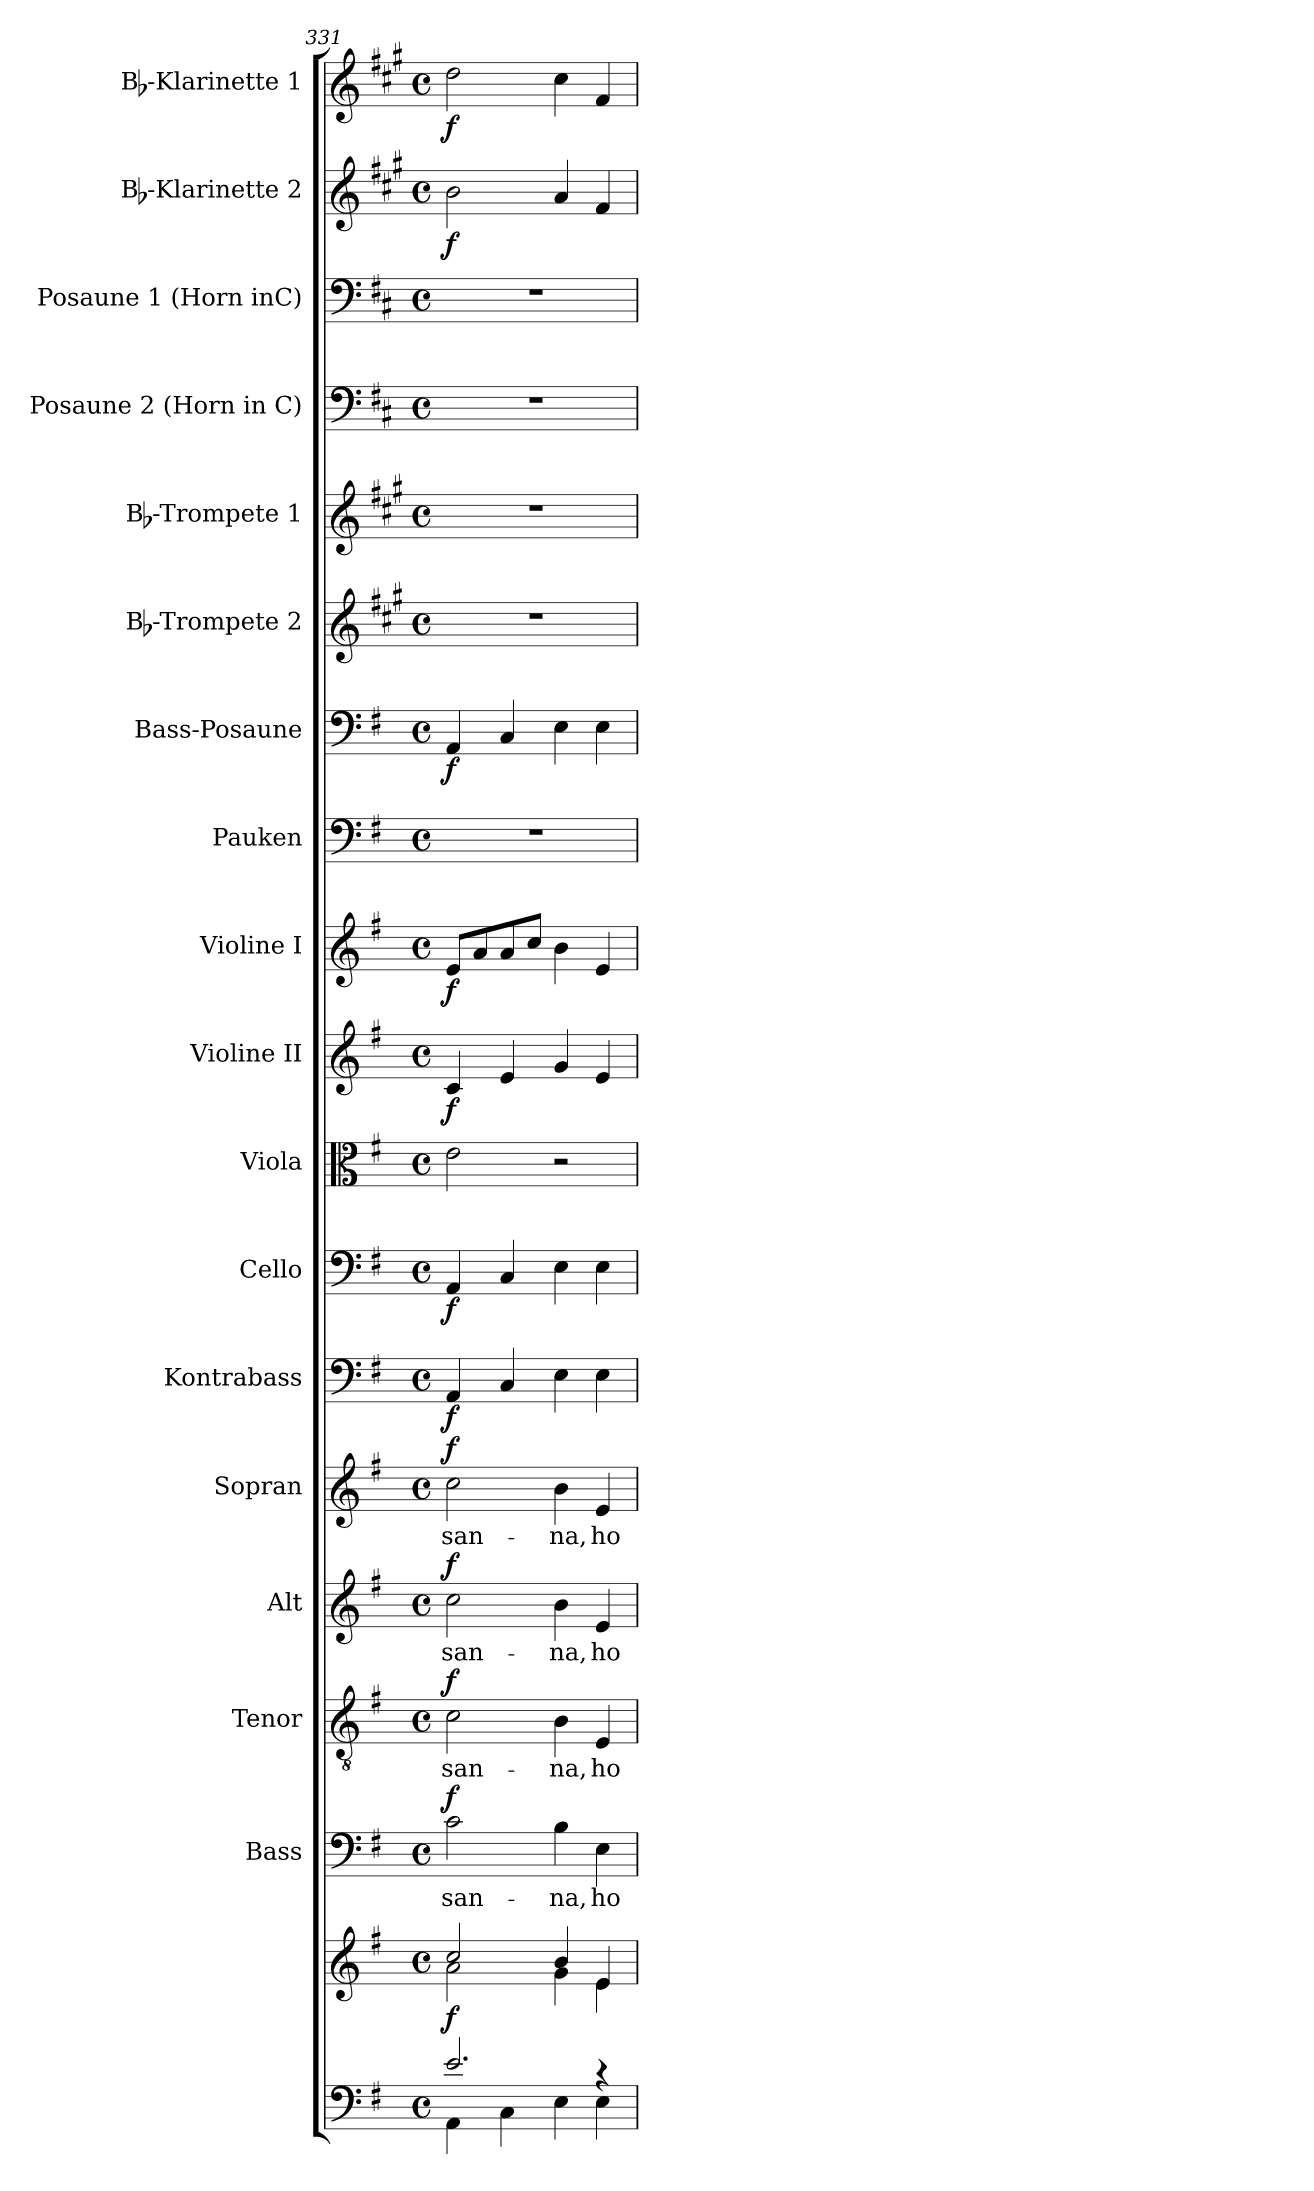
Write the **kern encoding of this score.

**kern	**kern	**dynam	**kern	**text	**dynam	**kern	**text	**dynam	**kern	**text	**dynam	**kern	**text	**dynam	**kern	**dynam	**kern	**dynam	**kern	**kern	**dynam	**kern	**dynam	**kern	**kern	**dynam	**kern	**kern	**kern	**kern	**kern	**dynam	**kern	**dynam
*part18	*part18	*part18	*part17	*part17	*part17	*part16	*part16	*part16	*part15	*part15	*part15	*part14	*part14	*part14	*part13	*part13	*part12	*part12	*part11	*part10	*part10	*part9	*part9	*part8	*part7	*part7	*part6	*part5	*part4	*part3	*part2	*part2	*part1	*part1
*staff19	*staff18	*staff18/19	*staff17	*staff17	*staff17	*staff16	*staff16	*staff16	*staff15	*staff15	*staff15	*staff14	*staff14	*staff14	*staff13	*staff13	*staff12	*staff12	*staff11	*staff10	*staff10	*staff9	*staff9	*staff8	*staff7	*staff7	*staff6	*staff5	*staff4	*staff3	*staff2	*staff2	*staff1	*staff1
*	*	*	*I"Bass	*	*	*I"Tenor	*	*	*I"Alt	*	*	*I"Sopran	*	*	*I"Kontrabass	*	*I"Cello	*	*I"Viola	*I"Violine II	*	*I"Violine I	*	*I"Pauken	*I"Bass-Posaune	*	*I"Bb-Trompete 2	*I"Bb-Trompete 1	*I"Posaune 2 (Horn in C)	*I"Posaune 1 (Horn inC)	*I"Bb-Klarinette 2	*	*I"Bb-Klarinette 1	*
*	*	*	*I'B.	*	*	*I'T.	*	*	*I'A.	*	*	*I'S.	*	*	*I'Kb.	*	*	*	*I'Vla.	*I'Vl. II	*	*I'Vl. I	*	*I'Pk.	*I'B-Pos.	*	*I'Bb Trp. 2	*I'Bb Trp. 1	*I'Pos. 2	*I'Pos. 1	*I'Bb Kl. 2	*	*I'Bb Kl. 1	*
*clefF4	*clefG2	*	*clefF4	*	*	*clefGv2	*	*	*clefG2	*	*	*clefG2	*	*	*clefF4	*	*clefF4	*	*clefC3	*clefG2	*	*clefG2	*	*clefF4	*clefF4	*	*clefG2	*clefG2	*clefF4	*clefF4	*clefG2	*	*clefG2	*
*	*	*	*	*	*	*	*	*	*	*	*	*	*	*	*ITrd7c12	*	*	*	*	*	*	*	*	*	*	*	*ITrd1c2	*ITrd1c2	*ITrd4c7	*ITrd4c7	*ITrd1c2	*	*ITrd1c2	*
*k[f#]	*k[f#]	*	*k[f#]	*	*	*k[f#]	*	*	*k[f#]	*	*	*k[f#]	*	*	*k[f#]	*	*k[f#]	*	*k[f#]	*k[f#]	*	*k[f#]	*	*k[f#]	*k[f#]	*	*k[f#]	*k[f#]	*k[f#]	*k[f#]	*k[f#]	*	*k[f#]	*
*G:	*G:	*	*G:	*	*	*G:	*	*	*G:	*	*	*G:	*	*	*G:	*	*G:	*	*G:	*G:	*	*G:	*	*G:	*G:	*	*G:	*G:	*G:	*G:	*G:	*	*G:	*
*M4/4	*M4/4	*	*M4/4	*	*	*M4/4	*	*	*M4/4	*	*	*M4/4	*	*	*M4/4	*	*M4/4	*	*M4/4	*M4/4	*	*M4/4	*	*M4/4	*M4/4	*	*M4/4	*M4/4	*M4/4	*M4/4	*M4/4	*	*M4/4	*
*met(c)	*met(c)	*	*met(c)	*	*	*met(c)	*	*	*met(c)	*	*	*met(c)	*	*	*met(c)	*	*met(c)	*	*met(c)	*met(c)	*	*met(c)	*	*met(c)	*met(c)	*	*met(c)	*met(c)	*met(c)	*met(c)	*met(c)	*	*met(c)	*
=331	=331	=331	=331	=331	=331	=331	=331	=331	=331	=331	=331	=331	=331	=331	=331	=331	=331	=331	=331	=331	=331	=331	=331	=331	=331	=331	=331	=331	=331	=331	=331	=331	=331	=331
*^	*^	*	*	*	*	*	*	*	*	*	*	*	*	*	*	*	*	*	*	*	*	*	*	*	*	*	*	*	*	*	*	*	*	*
!	!	!	!	!LO:DY:b	!	!LO:LY:b	!LO:DY:a	!	!LO:LY:b	!LO:DY:a	!	!LO:LY:b	!LO:DY:a	!	!LO:LY:b	!LO:DY:a	!	!LO:DY:b	!	!LO:DY:b	!	!	!LO:DY:b	!	!LO:DY:b	!	!	!LO:DY:b	!	!	!	!	!	!LO:DY:b	!	!LO:DY:b
2.e/	4AA\	2cc/	2a\	f	2c\	-san-	f	2c\	-san-	f	2cc\	-san-	f	2cc\	-san-	f	4AAA/	f	4AA/	f	2e\	4c/	f	8e/L	f	1r	4AA/	f	1r	1r	1r	1r	2a\	f	2cc\	f
.	.	.	.	.	.	.	.	.	.	.	.	.	.	.	.	.	.	.	.	.	.	.	.	8a/	.	.	.	.	.	.	.	.	.	.	.	.
.	4C\	.	.	.	.	.	.	.	.	.	.	.	.	.	.	.	4CC/	.	4C/	.	.	4e/	.	8a/	.	.	4C/	.	.	.	.	.	.	.	.	.
.	.	.	.	.	.	.	.	.	.	.	.	.	.	.	.	.	.	.	.	.	.	.	.	8cc/J	.	.	.	.	.	.	.	.	.	.	.	.
!	!	!	!	!	!	!LO:LY:b	!	!	!LO:LY:b	!	!	!LO:LY:b	!	!	!LO:LY:b	!	!	!	!	!	!	!	!	!	!	!	!	!	!	!	!	!	!	!	!	!
.	4E\	4b/	4g\	.	4B\	-na,	.	4B\	-na,	.	4b\	-na,	.	4b\	-na,	.	4EE\	.	4E\	.	2r	4g/	.	4b\	.	.	4E\	.	.	.	.	.	4g/	.	4b\	.
!	!	!	!	!	!	!LO:LY:b	!	!	!LO:LY:b	!	!	!LO:LY:b	!	!	!LO:LY:b	!	!	!	!	!	!	!	!	!	!	!	!	!	!	!	!	!	!	!	!	!
4rc	4E\	4e/	4e\	.	4E\	ho-	.	4E/	ho-	.	4e/	ho-	.	4e/	ho-	.	4EE\	.	4E\	.	.	4e/	.	4e/	.	.	4E\	.	.	.	.	.	4e/	.	4e/	.
*v	*v	*	*	*	*	*	*	*	*	*	*	*	*	*	*	*	*	*	*	*	*	*	*	*	*	*	*	*	*	*	*	*	*	*	*	*
*	*v	*v	*	*	*	*	*	*	*	*	*	*	*	*	*	*	*	*	*	*	*	*	*	*	*	*	*	*	*	*	*	*	*	*	*
=	=	=	=	=	=	=	=	=	=	=	=	=	=	=	=	=	=	=	=	=	=	=	=	=	=	=	=	=	=	=	=	=	=	=
*-	*-	*-	*-	*-	*-	*-	*-	*-	*-	*-	*-	*-	*-	*-	*-	*-	*-	*-	*-	*-	*-	*-	*-	*-	*-	*-	*-	*-	*-	*-	*-	*-	*-	*-
